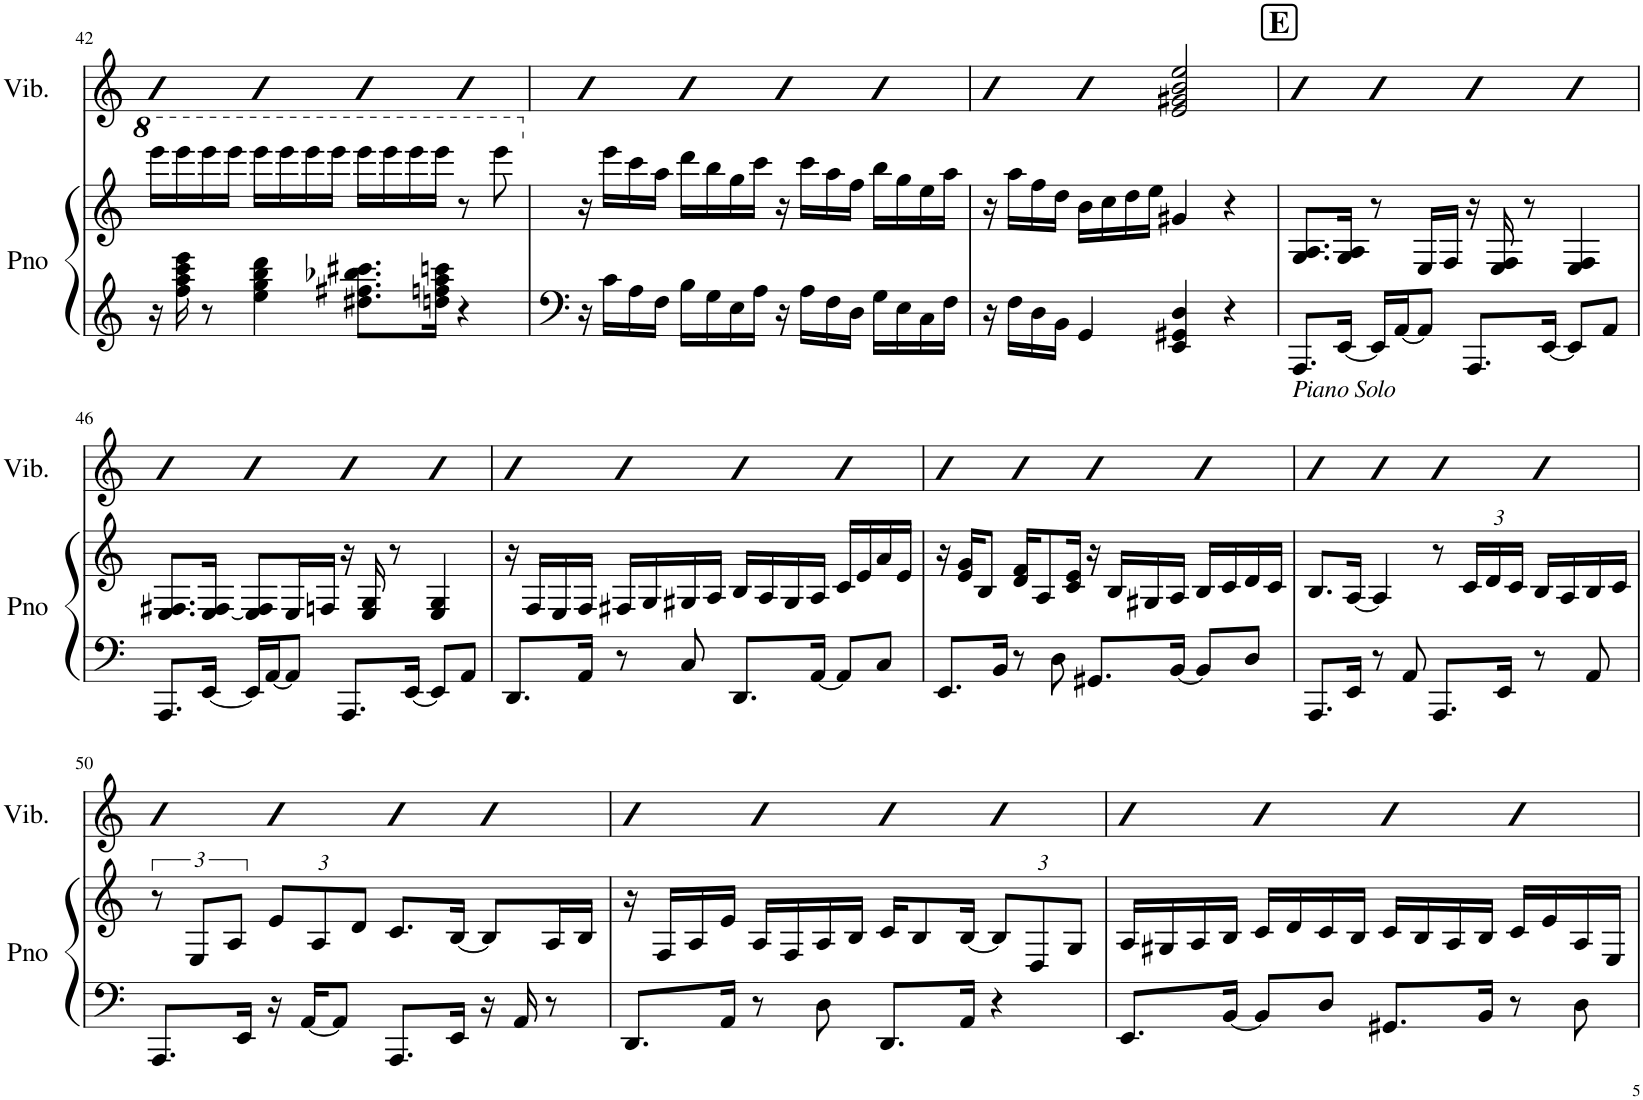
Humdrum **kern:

**kern	**kern	**kern
*part2	*part2	*part1
*staff3	*staff2	*staff1
*I"Piano	*	*I"Vibraphone
*I'Pno	*	*I'Vib.
!!LO:PB:g=z
*clefG2	*clefG2	*clefG2
*k[]	*k[]	*k[]
*a:	*a:	*a:
*M4/4	*M4/4	*M4/4
=42	=42	=42
16r	16eeee\LL	4b
16ff\ 16aa\ 16ccc\ 16eee\	16eeee\	.
8r	16eeee\	.
.	16eeee\JJ	.
4ee\ 4gg\ 4bb\ 4ddd\	16eeee\LL	4b
.	16eeee\	.
.	16eeee\	.
.	16eeee\JJ	.
8.dd#X\ 8.ff#X\ 8.bb-X\ 8.ccc#X\L	16eeee\LL	4b
.	16eeee\	.
.	16eeee\	.
16ddn\ 16ffn\ 16aa\ 16cccn\Jk	16eeee\JJ	.
4r	8r	4b
.	8eeee\	.
=43	=43	=43
16r	16r	4b
16c\LL	16eee\LL	.
16A\	16ccc\	.
16F\JJ	16aa\JJ	.
16B\LL	16ddd\LL	4b
16G\	16bb\	.
16E\	16gg\	.
16A\JJ	16ccc\JJ	.
16r	16r	4b
16A\LL	16ccc\LL	.
16F\	16aa\	.
16D\JJ	16ff\JJ	.
16G\LL	16bb\LL	4b
16E\	16gg\	.
16C\	16ee\	.
16F\JJ	16aa\JJ	.
=44	=44	=44
16r	16r	4b
16F\LL	16aa\LL	.
16D\	16ff\	.
16BB\JJ	16dd\JJ	.
4GG/	16b\LL	4b
.	16cc\	.
.	16dd\	.
.	16ee\JJ	.
4EE/ 4GG#X/ 4D/	4g#X/	2e/ 2g#X/ 2b/ 2ee/
4r	4r	.
!!LO:REH:place=s1:a:B:cj:fs=14:t=E
=45	=45	=45
!LO:TX:b:i:t=Piano Solo	!	!
8.AAA/L	8.G/ 8.A/L	4b
[16EE/Jk	16G/ 16A/Jk	.
16EE/LL]	8r	4b
[16AA/J	.	.
8AA/J]	16E/LL	.
.	16F/JJ	.
8.AAA/L	16r	4b
.	16E/ 16F/	.
.	8r	.
[16EE/Jk	.	.
8EE/L]	4E/ 4F/	4b
8AA/J	.	.
!!LO:LB:g=z
=46	=46	=46
8.AAA/L	8.E/ 8.F#X/L	4b
[16EE/Jk	[16E/ 16F#/Jk	.
16EE/LL]	8E/] 8F#/L	4b
[16AA/J	.	.
8AA/J]	16E/L	.
.	16Fn/JJ	.
8.AAA/L	16r	4b
.	16E/ 16G/	.
.	8r	.
[16EE/Jk	.	.
8EE/L]	4E/ 4G/	4b
8AA/J	.	.
=47	=47	=47
8.DD/L	16r	4b
.	16F/LL	.
.	16E/	.
16AA/Jk	16F/JJ	.
8r	16F#X/LL	4b
.	16G/	.
8C/	16G#X/	.
.	16A/JJ	.
8.DD/L	16B/LL	4b
.	16A/	.
.	16G#/	.
[16AA/Jk	16A/JJ	.
8AA/L]	16c/LL	4b
.	16e/	.
8C/J	16a/	.
.	16e/JJ	.
=48	=48	=48
8.EE/L	16r	4b
.	16e/ 16g/KL	.
.	8B/J	.
16BB/Jk	.	.
8r	16d/ 16f/KL	4b
.	8A/	.
8D\	.	.
.	16c/ 16e/Jk	.
8.GG#X/L	16r	4b
.	16B/LL	.
.	16G#X/	.
[16BB/Jk	16A/JJ	.
8BB/L]	16B/LL	4b
.	16c/	.
8D/J	16d/	.
.	16c/JJ	.
=49	=49	=49
8.AAA/L	8.B/L	4b
16EE/Jk	[16A/Jk	.
8r	4A/]	4b
8AA/	.	.
8.AAA/L	8r	4b
*	*Xbrackettup	*
.	24c/LL	.
.	24d/	.
16EE/Jk	.	.
.	24c/JJ	.
8r	16B/LL	4b
.	16A/	.
8AA/	16B/	.
.	16c/JJ	.
!!LO:LB:g=z
=50	=50	=50
*	*brackettup	*
8.AAA/L	12r	4b
.	12E/L	.
.	12A/J	.
16EE/Jk	.	.
*	*Xbrackettup	*
16r	12e/L	4b
[16AA/KL	.	.
.	12A/	.
8AA/J]	.	.
.	12d/J	.
8.AAA/L	8.c/L	4b
16EE/Jk	[16B/Jk	.
16r	8B/L]	4b
16AA/	.	.
8r	16A/L	.
.	16B/JJ	.
=51	=51	=51
8.DD/L	16r	4b
.	16F/LL	.
.	16A/	.
16AA/Jk	16e/JJ	.
8r	16A/LL	4b
.	16F/	.
8D\	16A/	.
.	16B/JJ	.
8.DD/L	16c/KL	4b
.	8B/	.
16AA/Jk	[16B/Jk	.
4r	12B/L]	4b
.	12D/	.
.	12G/J	.
=52	=52	=52
8.EE/L	16A/LL	4b
.	16G#X/	.
.	16A/	.
[16BB/Jk	16B/JJ	.
8BB/L]	16c/LL	4b
.	16d/	.
8D/J	16c/	.
.	16B/JJ	.
8.GG#X/L	16c/LL	4b
.	16B/	.
.	16A/	.
16BB/Jk	16B/JJ	.
8r	16c/LL	4b
.	16e/	.
8D\	16A/	.
.	16E/JJ	.
=	=	=
*-	*-	*-
